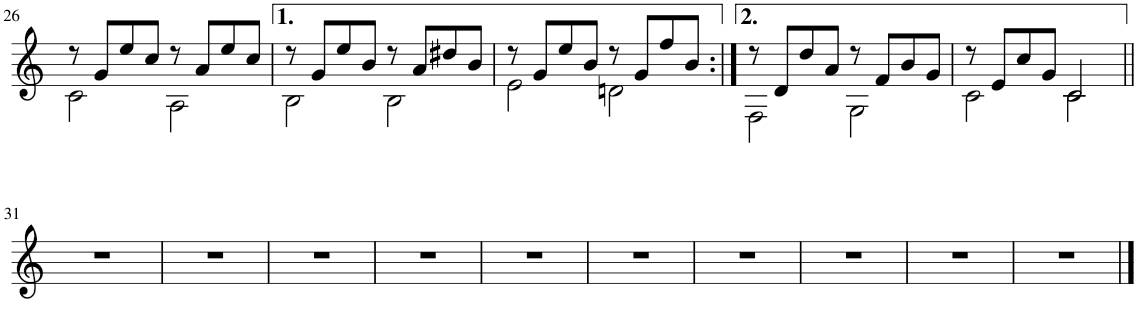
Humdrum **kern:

**kern
*part1
*staff1
*I"Guitar
!!LO:PB:g=z
*clefG2
*Trd7c12
*k[]
*M4/4
*met(c)
=26
*^
8r	2c\
8g/L	.
8ee/	.
8cc/J	.
8r	2A\
8a/L	.
8ee/	.
8cc/J	.
=27	=27
8r	2B\
8g/L	.
8ee/	.
8b/J	.
8r	2B\
8a/L	.
8dd#X/	.
8b/J	.
=28	=28
8r	2e\
8g/L	.
8ee/	.
8b/J	.
8r	2dn\
8g/L	.
8ff/	.
8b/J	.
=29:|!	=29:|!
8r	2F\
8d/L	.
8dd/	.
8a/J	.
8r	2G\
8f/L	.
8b/	.
8g/J	.
=30	=30
8r	2c\
8e/L	.
8cc/	.
8g/J	.
2c/	2c\
*v	*v
!!LO:LB:g=z
=31||
1r
=32
1r
=33
1r
=34
1r
=35
1r
=36
1r
=37
1r
=38
1r
=39
1r
=40
1r
==
*-
